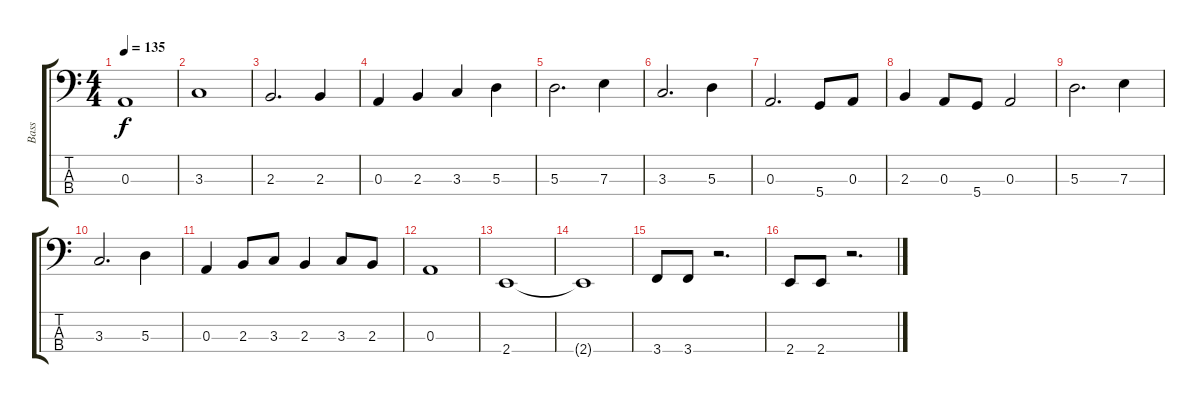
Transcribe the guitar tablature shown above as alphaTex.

\track ("Bass" "Bass") {instrument electricbassfinger}
\staff {score tabs}
\tuning (G2 D2 A1 D1) {hide}
\ts (4 4)
\tempo 135
\clef f4
\ks c
0.3{t}.1{dy f} |
3.3.1 |
2.3.2{d} 2.3.4 |
0.3.4 2.3.4 3.3.4 5.3.4 |
5.3.2{d} 7.3.4 |
3.3.2{d} 5.3.4 |
0.3.2{d} 5.4.8 0.3.8 |
2.3.4 0.3.8 5.4.8 0.3.2 |
5.3.2{d} 7.3.4 |
3.3.2{d} 5.3.4 |
0.3.4 2.3.8 3.3.8 2.3.4 3.3.8 2.3.8 |
0.3.1 |
2.4.1 |
2.4{t}.1 |
3.4.8 3.4.8 r.2{d} |
2.4.8 2.4.8 r.2{d}
